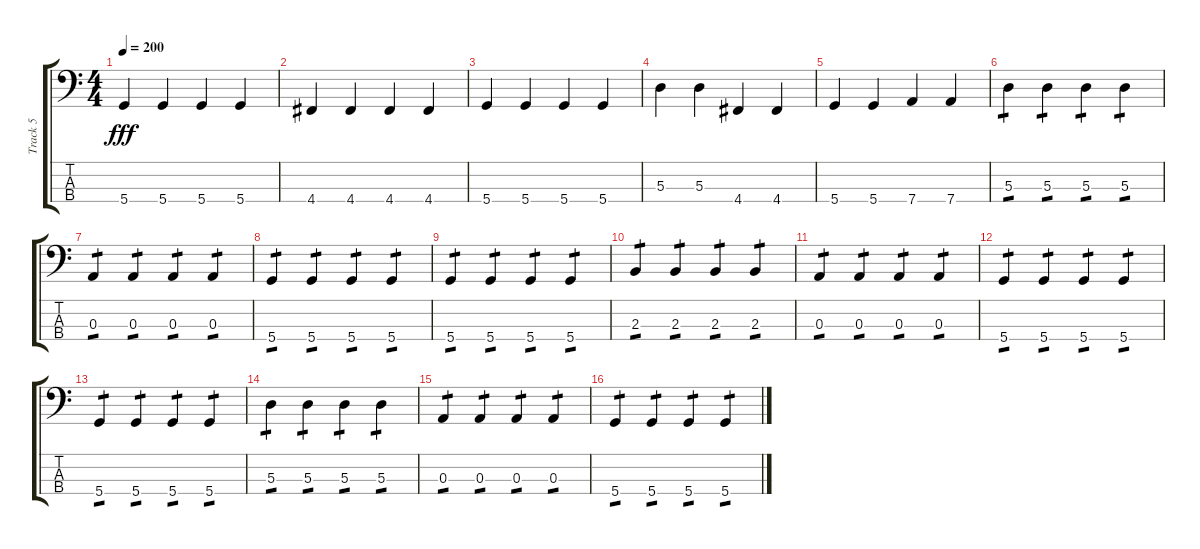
\track ("Track 5" "Track 5") {instrument electricbasspick}
\staff {score tabs}
\tuning (G2 D2 A1 D1) {hide}
\ts (4 4)
\tempo 200
\clef f4
\ks c
5.4.4{dy fff} 5.4.4 5.4.4 5.4.4 |
4.4.4 4.4.4 4.4.4 4.4.4 |
5.4.4 5.4.4 5.4.4 5.4.4 |
5.3.4 5.3.4 4.4.4 4.4.4 |
5.4.4 5.4.4 7.4.4 7.4.4 |
5.3.4{tp 1} 5.3.4{tp 1} 5.3.4{tp 1} 5.3.4{tp 1} |
0.3.4{tp 1} 0.3.4{tp 1} 0.3.4{tp 1} 0.3.4{tp 1} |
5.4.4{tp 1} 5.4.4{tp 1} 5.4.4{tp 1} 5.4.4{tp 1} |
5.4.4{tp 1} 5.4.4{tp 1} 5.4.4{tp 1} 5.4.4{tp 1} |
2.3.4{tp 1} 2.3.4{tp 1} 2.3.4{tp 1} 2.3.4{tp 1} |
0.3.4{tp 1} 0.3.4{tp 1} 0.3.4{tp 1} 0.3.4{tp 1} |
5.4.4{tp 1} 5.4.4{tp 1} 5.4.4{tp 1} 5.4.4{tp 1} |
5.4.4{tp 1} 5.4.4{tp 1} 5.4.4{tp 1} 5.4.4{tp 1} |
5.3.4{tp 1} 5.3.4{tp 1} 5.3.4{tp 1} 5.3.4{tp 1} |
0.3.4{tp 1} 0.3.4{tp 1} 0.3.4{tp 1} 0.3.4{tp 1} |
5.4.4{tp 1} 5.4.4{tp 1} 5.4.4{tp 1} 5.4.4{tp 1}
